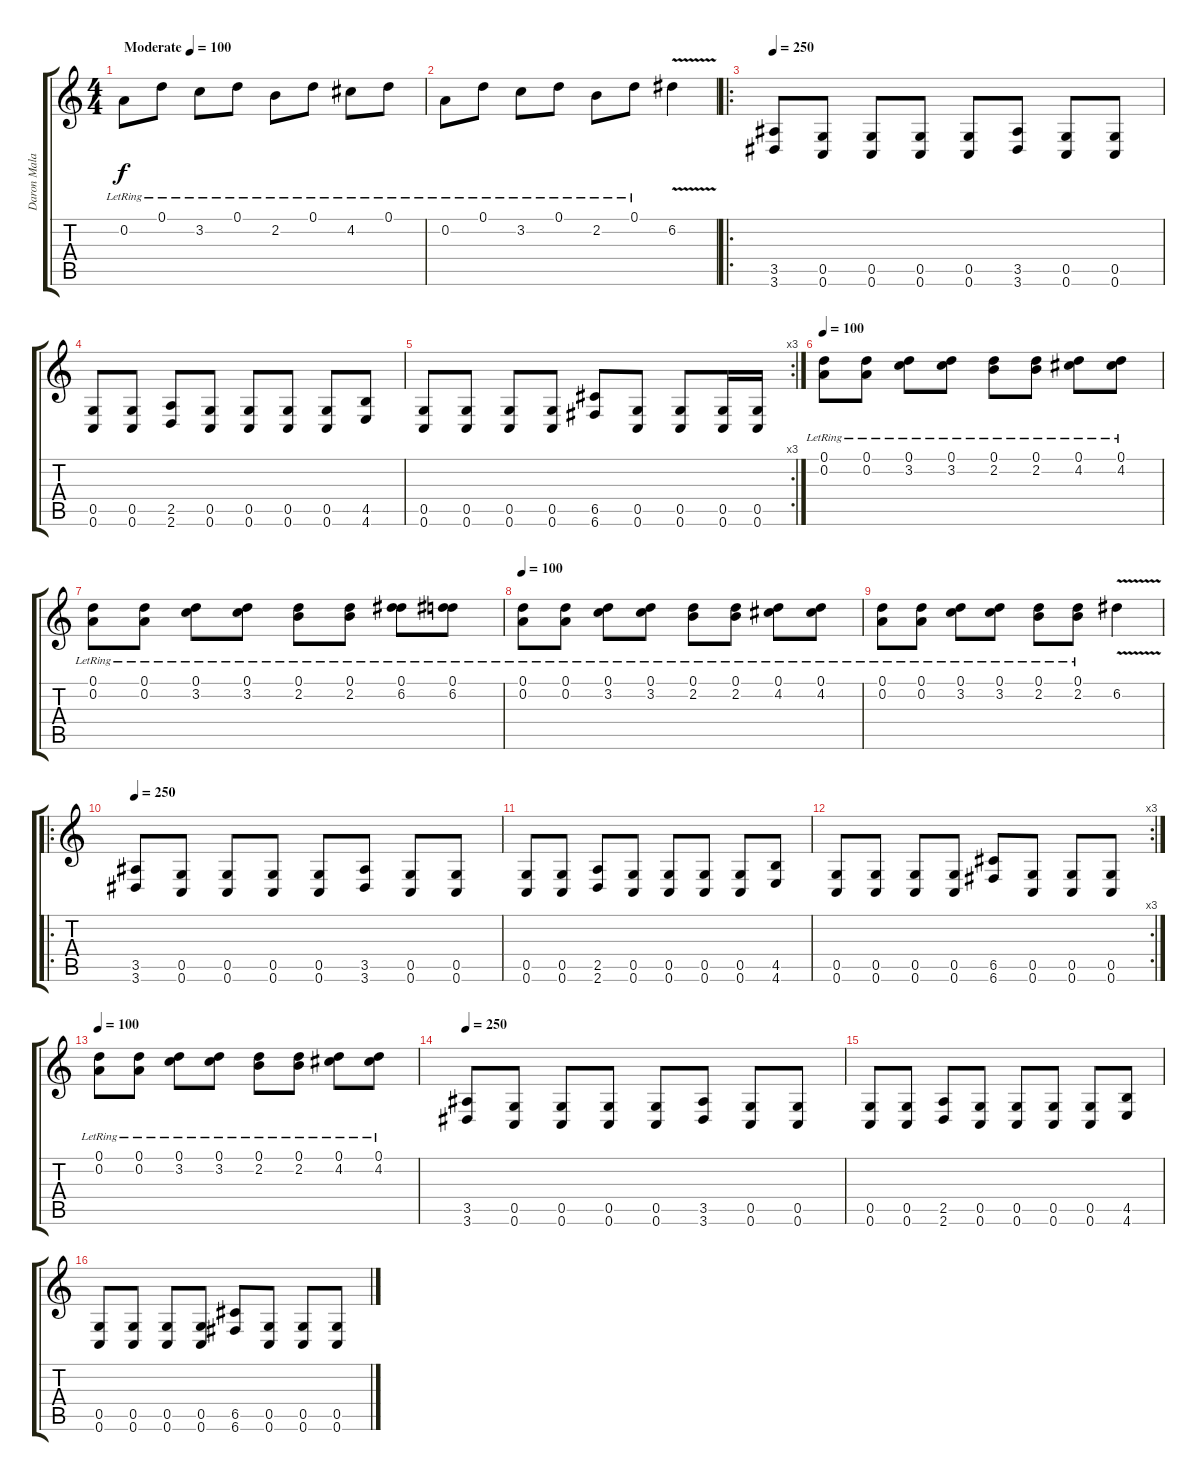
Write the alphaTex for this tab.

\track ("Daron Malakian" "Daron Mala") {instrument overdrivenguitar}
\staff {score tabs}
\tuning (D4 A3 F3 C4 G2 C2) {hide}
\ts (4 4)
\tempo (100 "Moderate")
\clef g2
\ks c
0.2{lr}.8{dy f instrument overdrivenguitar} 0.1{lr}.8 3.2{lr}.8 0.1{lr}.8 2.2{lr}.8 0.1{lr}.8 4.2{lr}.8 0.1{lr}.8 |
0.2{lr}.8 0.1{lr}.8 3.2{lr}.8 0.1{lr}.8 2.2{lr}.8 0.1{lr}.8 6.2{v}.4 |
\ro
\tempo 250
(3.5 3.6).8 (0.5 0.6).8 (0.5 0.6).8 (0.5 0.6).8 (0.5 0.6).8 (3.5 3.6).8 (0.5 0.6).8 (0.5 0.6).8 |
(0.5 0.6).8 (0.5 0.6).8 (2.5 2.6).8 (0.5 0.6).8 (0.5 0.6).8 (0.5 0.6).8 (0.5 0.6).8 (4.5 4.6).8 |
\rc 3
(0.5 0.6).8 (0.5 0.6).8 (0.5 0.6).8 (0.5 0.6).8 (6.5 6.6).8 (0.5 0.6).8 (0.5 0.6).8 (0.5 0.6).16 (0.5 0.6).16 |
\tempo 100
(0.1{lr} 0.2{lr}).8 (0.1{lr} 0.2{lr}).8 (0.1{lr} 3.2{lr}).8 (0.1{lr} 3.2{lr}).8 (0.1{lr} 2.2{lr}).8 (0.1{lr} 2.2{lr}).8 (0.1{lr} 4.2{lr}).8 (0.1{lr} 4.2{lr}).8 |
(0.1{lr} 0.2{lr}).8 (0.1{lr} 0.2{lr}).8 (0.1{lr} 3.2{lr}).8 (0.1{lr} 3.2{lr}).8 (0.1{lr} 2.2{lr}).8 (0.1{lr} 2.2{lr}).8 (0.1{lr} 6.2{lr}).8 (0.1{lr} 6.2{lr}).8 |
\tempo 100
(0.1{lr} 0.2{lr}).8 (0.1{lr} 0.2{lr}).8 (0.1{lr} 3.2{lr}).8 (0.1{lr} 3.2{lr}).8 (0.1{lr} 2.2{lr}).8 (0.1{lr} 2.2{lr}).8 (0.1{lr} 4.2{lr}).8 (0.1{lr} 4.2{lr}).8 |
(0.1{lr} 0.2{lr}).8 (0.1{lr} 0.2{lr}).8 (0.1{lr} 3.2{lr}).8 (0.1{lr} 3.2{lr}).8 (0.1{lr} 2.2{lr}).8 (0.1{lr} 2.2{lr}).8 6.2{v}.4 |
\ro
\tempo 250
(3.5 3.6).8 (0.5 0.6).8 (0.5 0.6).8 (0.5 0.6).8 (0.5 0.6).8 (3.5 3.6).8 (0.5 0.6).8 (0.5 0.6).8 |
(0.5 0.6).8 (0.5 0.6).8 (2.5 2.6).8 (0.5 0.6).8 (0.5 0.6).8 (0.5 0.6).8 (0.5 0.6).8 (4.5 4.6).8 |
\rc 3
(0.5 0.6).8 (0.5 0.6).8 (0.5 0.6).8 (0.5 0.6).8 (6.5 6.6).8 (0.5 0.6).8 (0.5 0.6).8 (0.5 0.6).8 |
\tempo 100
(0.1{lr} 0.2{lr}).8 (0.1{lr} 0.2{lr}).8 (0.1{lr} 3.2{lr}).8 (0.1{lr} 3.2{lr}).8 (0.1{lr} 2.2{lr}).8 (0.1{lr} 2.2{lr}).8 (0.1{lr} 4.2{lr}).8 (0.1{lr} 4.2{lr}).8 |
\tempo 250
(3.5 3.6).8 (0.5 0.6).8 (0.5 0.6).8 (0.5 0.6).8 (0.5 0.6).8 (3.5 3.6).8 (0.5 0.6).8 (0.5 0.6).8 |
(0.5 0.6).8 (0.5 0.6).8 (2.5 2.6).8 (0.5 0.6).8 (0.5 0.6).8 (0.5 0.6).8 (0.5 0.6).8 (4.5 4.6).8 |
(0.5 0.6).8 (0.5 0.6).8 (0.5 0.6).8 (0.5 0.6).8 (6.5 6.6).8 (0.5 0.6).8 (0.5 0.6).8 (0.5 0.6).8
